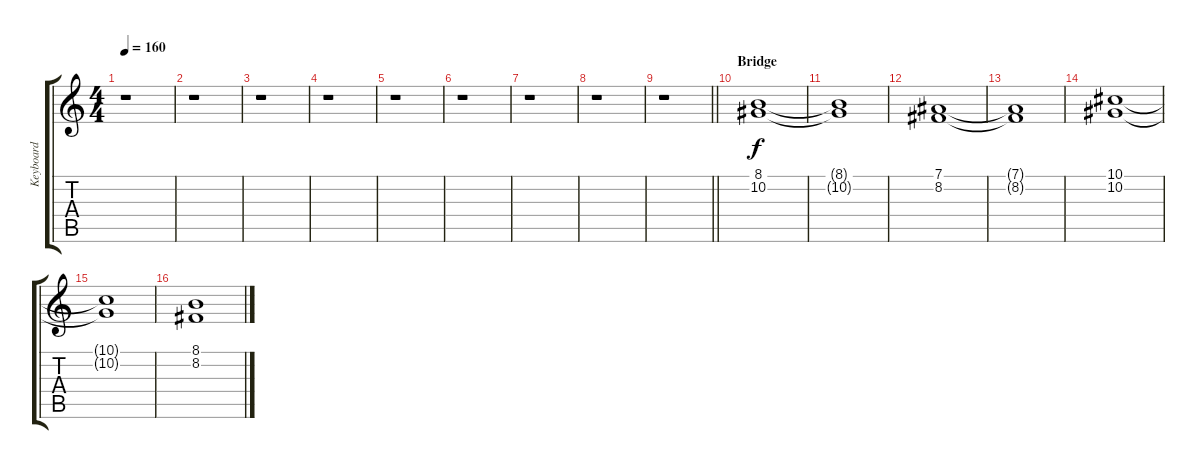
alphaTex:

\track ("Keyboard" "Keyboard") {instrument stringensemble1}
\staff {score tabs}
\tuning (Eb4 Bb3 Gb3 Db3 Ab2 Eb2) {hide}
\ts (4 4)
\tempo 160
\clef g2
\ks c
r.1{dy f} |
r.1 |
r.1 |
r.1 |
r.1 |
r.1 |
r.1 |
r.1 |
\barLineRight lightlight
r.1 |
\section ("" "Bridge")
(8.1 10.2).1 |
(8.1{t} 10.2{t}).1 |
(7.1 8.2).1 |
(7.1{t} 8.2{t}).1 |
(10.1 10.2).1 |
(10.1{t} 10.2{t}).1 |
(8.1 8.2).1
